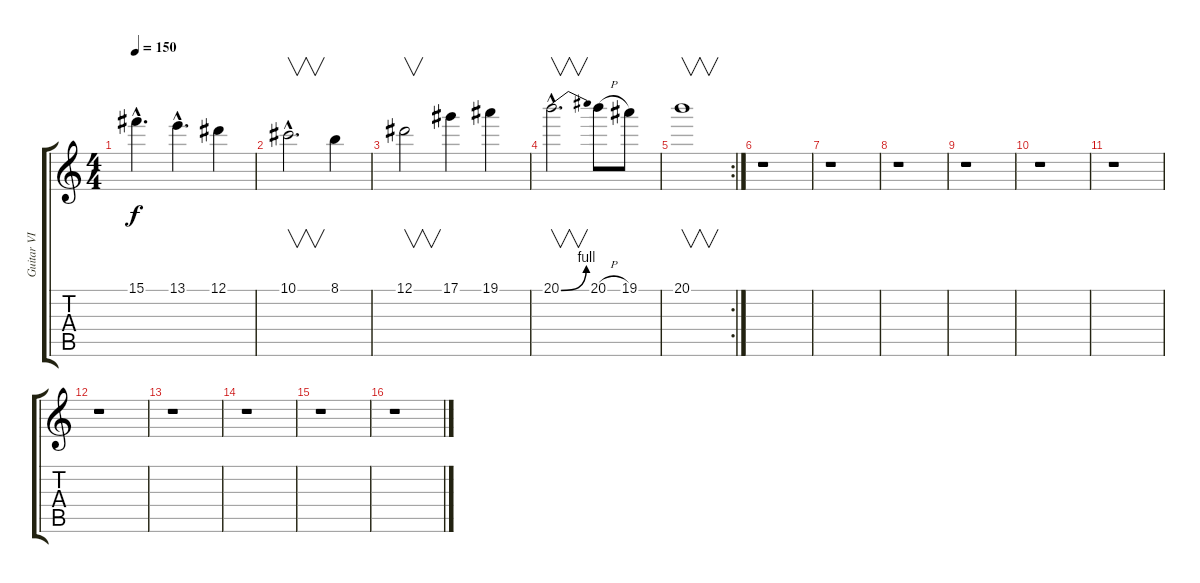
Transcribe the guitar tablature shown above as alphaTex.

\track ("Guitar VI" "Guitar VI") {instrument distortionguitar}
\staff {score tabs}
\tuning (Eb4 Bb3 Gb3 Db3 Ab2 Eb2) {hide}
\ts (4 4)
\tempo 150
\clef g2
\ks c
15.1{hac}.4{d dy f} 13.1{hac}.4{d} 12.1.4 |
10.1{hac}.2{v d} 8.1.4 |
12.1.2{v} 17.1.4 19.1.4 |
20.1{be (bend 0 0 60 4) hac}.2{v d} 20.1{h}.8 19.1.8 |
\rc 2
20.1.1{v} |
r.1 |
r.1 |
r.1 |
r.1 |
r.1 |
r.1 |
r.1 |
r.1 |
r.1 |
r.1 |
r.1
